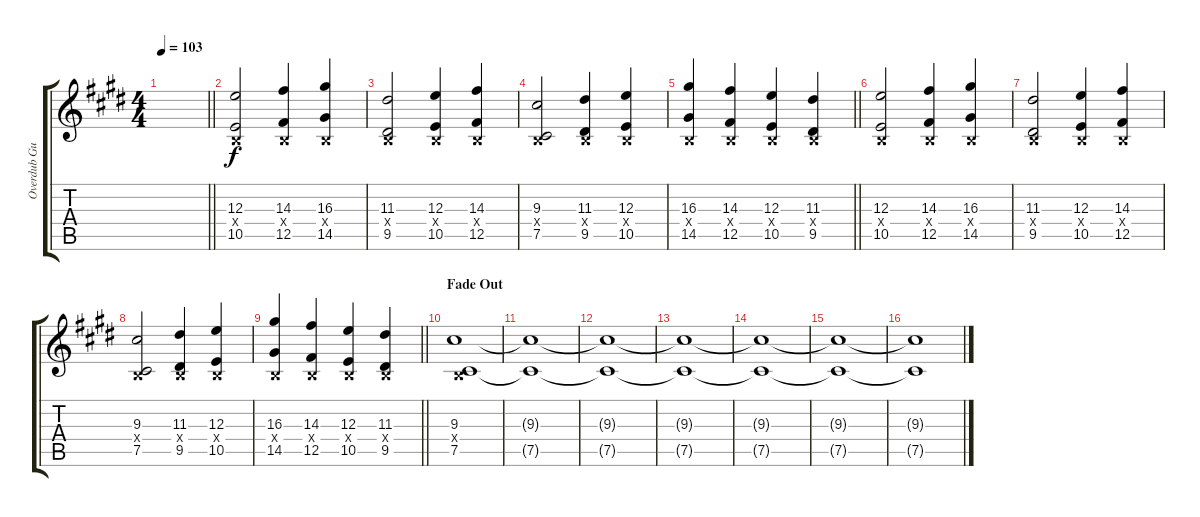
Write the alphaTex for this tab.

\track ("Overdub Guitar 1" "Overdub Gu") {instrument distortionguitar}
\staff {score tabs}
\tuning (Db4 Ab3 E3 B2 Gb2 Db2) {hide}
\ts (4 4)
\tempo 103
\clef g2
\barLineRight lightlight
\ks c#minor
|
(12.3 0.4{x} 10.5).2{volume 13} (14.3 0.4{x} 12.5).4 (16.3 0.4{x} 14.5).4 |
(11.3 0.4{x} 9.5).2 (12.3 0.4{x} 10.5).4 (14.3 0.4{x} 12.5).4 |
(9.3 0.4{x} 7.5).2 (11.3 0.4{x} 9.5).4 (12.3 0.4{x} 10.5).4 |
\barLineRight lightlight
(16.3 0.4{x} 14.5).4 (14.3 0.4{x} 12.5).4 (12.3 0.4{x} 10.5).4 (11.3 0.4{x} 9.5).4 |
(12.3 0.4{x} 10.5).2 (14.3 0.4{x} 12.5).4 (16.3 0.4{x} 14.5).4 |
(11.3 0.4{x} 9.5).2 (12.3 0.4{x} 10.5).4 (14.3 0.4{x} 12.5).4 |
(9.3 0.4{x} 7.5).2 (11.3 0.4{x} 9.5).4 (12.3 0.4{x} 10.5).4 |
\barLineRight lightlight
(16.3 0.4{x} 14.5).4 (14.3 0.4{x} 12.5).4 (12.3 0.4{x} 10.5).4 (11.3 0.4{x} 9.5).4 |
\section ("" "Fade Out")
(9.3 0.4{x} 7.5).1 |
(9.3{t} 7.5{t}).1 |
(9.3{t} 7.5{t}).1 |
(9.3{t} 7.5{t}).1 |
(9.3{t} 7.5{t}).1{volume 0} |
(9.3{t} 7.5{t}).1 |
(9.3{t} 7.5{t}).1
